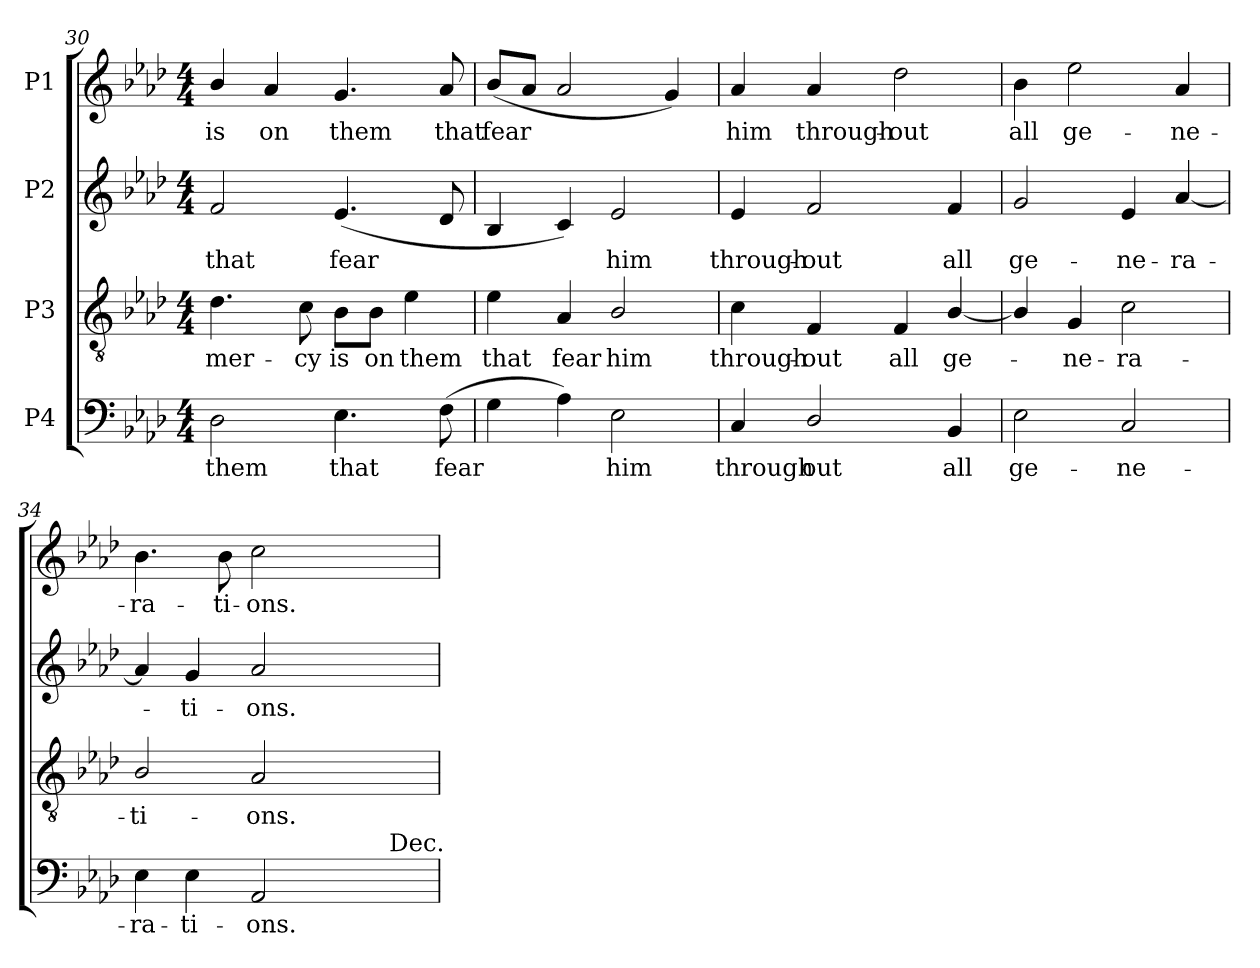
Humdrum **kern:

**kern	**text	**kern	**text	**kern	**text	**kern	**text
*part4	*part4	*part3	*part3	*part2	*part2	*part1	*part1
*staff4	*staff4	*staff3	*staff3	*staff2	*staff2	*staff1	*staff1
*I"P4	*	*I"P3	*	*I"P2	*	*I"P1	*
*clefF4	*	*clefGv2	*	*clefG2	*	*clefG2	*
*	*	*ITrd7c12	*	*	*	*	*
*k[b-e-a-d-]	*	*k[b-e-a-d-]	*	*k[b-e-a-d-]	*	*k[b-e-a-d-]	*
*A-:	*	*A-:	*	*A-:	*	*A-:	*
*M4/4	*	*M4/4	*	*M4/4	*	*M4/4	*
=30	=30	=30	=30	=30	=30	=30	=30
!	!LO:LY:b:color=#000000	!	!	!	!	!	!
!	!	!	!LO:LY:b:color=#000000	!	!	!	!
!	!	!	!	!	!LO:LY:b:color=#000000	!	!
!	!	!	!	!	!	!	!LO:LY:b:color=#000000
2D-i\	them	4.D-i\	mer-	2fi/	that	4b-i/	is
!	!	!	!	!	!	!	!LO:LY:b:color=#000000
.	.	.	.	.	.	4a-i/	on
!	!	!	!LO:LY:b:color=#000000	!	!	!	!
.	.	8Ci\	-cy	.	.	.	.
!	!LO:LY:b:color=#000000	!	!	!	!	!	!
!	!	!	!LO:LY:b:color=#000000	!	!	!	!
!	!	!	!	!	!LO:LY:b:color=#000000	!	!
!	!	!	!	!	!	!	!LO:LY:b:color=#000000
4.E-i\	that	8BB-i\L	is	(4.e-i/	fear	4.gi/	them
!	!	!	!LO:LY:b:color=#000000	!	!	!	!
.	.	8BB-i\J	on	.	.	.	.
!	!	!	!LO:LY:b:color=#000000	!	!	!	!
.	.	4E-i\	them	.	.	.	.
!	!LO:LY:b:color=#000000	!	!	!	!	!	!
!	!	!	!	!	!	!	!LO:LY:b:color=#000000
(8Fi\	fear	.	.	8d-i/	.	8a-i/	that
=31	=31	=31	=31	=31	=31	=31	=31
!	!	!	!LO:LY:b:color=#000000	!	!	!	!
!	!	!	!	!	!	!	!LO:LY:b:color=#000000
4Gi\	.	4E-i\	that	4B-i/	.	(8b-i/L	fear
.	.	.	.	.	.	8a-i/J	.
!	!	!	!LO:LY:b:color=#000000	!	!	!	!
4A-i\)	.	4AA-i/	fear	4ci/)	.	2a-i/	.
!	!LO:LY:b:color=#000000	!	!	!	!	!	!
!	!	!	!LO:LY:b:color=#000000	!	!	!	!
!	!	!	!	!	!LO:LY:b:color=#000000	!	!
2E-i\	him	2BB-i/	him	2e-i/	him	.	.
.	.	.	.	.	.	4gi/)	.
=32	=32	=32	=32	=32	=32	=32	=32
!	!LO:LY:b:color=#000000	!	!	!	!	!	!
!	!	!	!LO:LY:b:color=#000000	!	!	!	!
!	!	!	!	!	!LO:LY:b:color=#000000	!	!
!	!	!	!	!	!	!	!LO:LY:b:color=#000000
4Ci/	through	4Ci\	through-	4e-i/	through-	4a-i/	him
!	!LO:LY:b:color=#000000	!	!	!	!	!	!
!	!	!	!LO:LY:b:color=#000000	!	!	!	!
!	!	!	!	!	!LO:LY:b:color=#000000	!	!
!	!	!	!	!	!	!	!LO:LY:b:color=#000000
2D-i/	out	4FFi/	-out	2fi/	-out	4a-i/	through-
!	!	!	!LO:LY:b:color=#000000	!	!	!	!
!	!	!	!	!	!	!	!LO:LY:b:color=#000000
.	.	4FFi/	all	.	.	2dd-i\	-out
!	!LO:LY:b:color=#000000	!	!	!	!	!	!
!	!	!	!LO:LY:b:color=#000000	!	!	!	!
!	!	!	!	!	!LO:LY:b:color=#000000	!	!
4BB-i/	all	[4BB-i/	ge-	4fi/	all	.	.
!!LO:LB:g=z
=33	=33	=33	=33	=33	=33	=33	=33
!	!LO:LY:b:color=#000000	!	!	!	!	!	!
!	!	!	!	!	!LO:LY:b:color=#000000	!	!
!	!	!	!	!	!	!	!LO:LY:b:color=#000000
2E-i\	ge-	4BB-i/]	.	2gi/	ge-	4b-i\	all
!	!	!	!LO:LY:b:color=#000000	!	!	!	!
!	!	!	!	!	!	!	!LO:LY:b:color=#000000
.	.	4GGi/	-ne-	.	.	2ee-i\	ge-
!	!LO:LY:b:color=#000000	!	!	!	!	!	!
!	!	!	!LO:LY:b:color=#000000	!	!	!	!
!	!	!	!	!	!LO:LY:b:color=#000000	!	!
2Ci/	-ne-	2Ci\	-ra-	4e-i/	-ne-	.	.
!	!	!	!	!	!LO:LY:b:color=#000000	!	!
!	!	!	!	!	!	!	!LO:LY:b:color=#000000
.	.	.	.	[4a-i/	-ra-	4a-i/	-ne-
=34	=34	=34	=34	=34	=34	=34	=34
!	!LO:LY:b:color=#000000	!	!	!	!	!	!
!	!	!	!LO:LY:b:color=#000000	!	!	!	!
!	!	!	!	!	!	!	!LO:LY:b:color=#000000
*^	*	*	*	*	*	*	*
4E-i\	2ryy	-ra-	2BB-i/	-ti-	4a-i/]	.	4.b-i\	-ra-
!	!	!LO:LY:b:color=#000000	!	!	!	!	!	!
!	!	!	!	!	!	!LO:LY:b:color=#000000	!	!
4E-i\	.	-ti-	.	.	4gi/	-ti-	.	.
!	!	!	!	!	!	!	!	!LO:LY:b:color=#000000
.	.	.	.	.	.	.	8b-i\	-ti-
!	!	!LO:LY:b:color=#000000	!	!	!	!	!	!
!	!	!	!	!LO:LY:b:color=#000000	!	!	!	!
!	!	!	!	!	!	!LO:LY:b:color=#000000	!	!
!	!	!	!	!	!	!	!	!LO:LY:b:color=#000000
2AA-i/	4ryy	-ons.	2AA-i/	-ons.	2a-i/	-ons.	2cci\	-ons.
.	8ryy	.	.	.	.	.	.	.
.	16ryy	.	.	.	.	.	.	.
.	32ryy	.	.	.	.	.	.	.
.	64ryy	.	.	.	.	.	.	.
.	128...ryy	.	.	.	.	.	.	.
!	!LO:TX:a:t=Dec.	!	!	!	!	!	!	!
.	1024ryy	.	.	.	.	.	.	.
*v	*v	*	*	*	*	*	*	*
=	=	=	=	=	=	=	=
*-	*-	*-	*-	*-	*-	*-	*-
